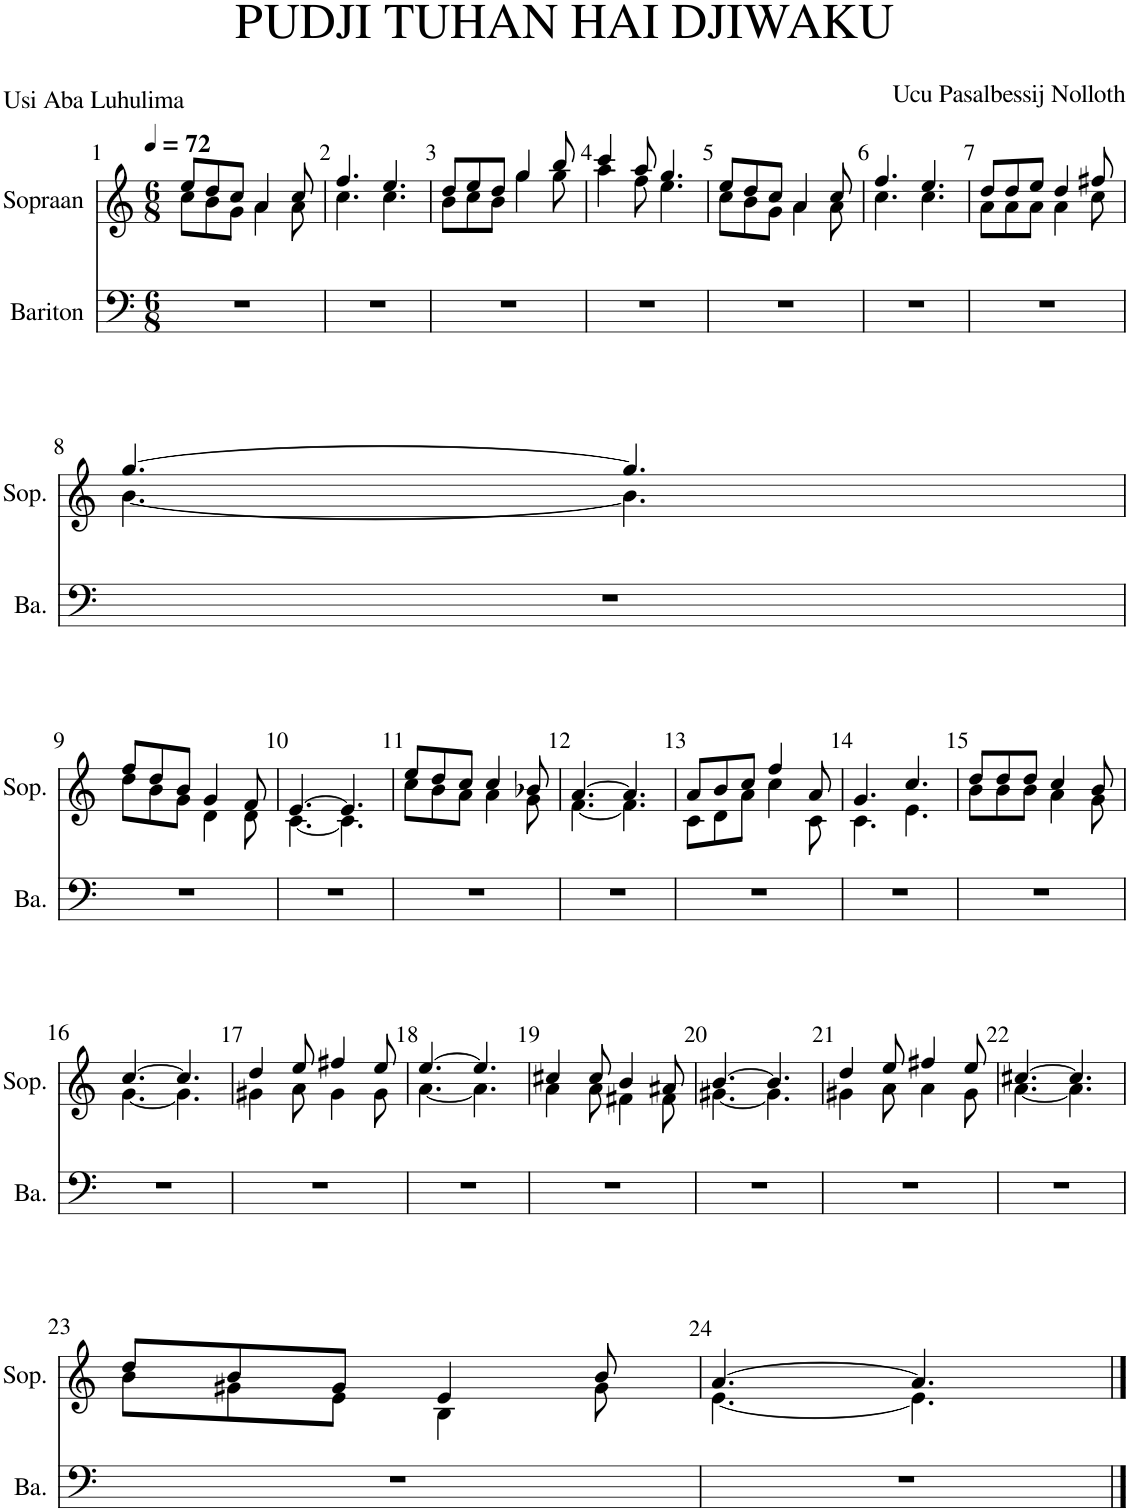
**kern	**kern
*part2	*part1
*staff2	*staff1
*I"Bariton	*I"Sopraan
*I'Ba.	*I'Sop.
*clefF4	*clefG2
*k[]	*k[]
*M6/8	*M6/8
*MM72	*MM72
=1	=1
*	*^
2.r	8ee/L	8cc\L
.	8dd/	8b\
.	8cc/J	8g\J
.	4a/	4a\
.	8cc/	8a\
=2	=2	=2
2.r	4.ff/	4.cc\
.	4.ee/	4.cc\
=3	=3	=3
2.r	8dd/L	8b\L
.	8ee/	8cc\
.	8dd/J	8b\J
.	4gg/	4gg\
.	8bb/	8gg\
=4	=4	=4
2.r	4ccc/	4aa\
.	8aa/	8ff\
.	4.gg/	4.ee\
=5	=5	=5
2.r	8ee/L	8cc\L
.	8dd/	8b\
.	8cc/J	8g\J
.	4a/	4a\
.	8cc/	8a\
=6	=6	=6
2.r	4.ff/	4.cc\
.	4.ee/	4.cc\
=7	=7	=7
2.r	8dd/L	8a\L
.	8dd/	8a\
.	8ee/J	8a\J
.	4dd/	4a\
.	8ff#X/	8cc\
!!LO:LB:g=z	!!
=8	=8	=8
2.r	[4.gg/	[4.b\
.	4.gg/]	4.b\]
!!LO:LB:g=z	!!
=9	=9	=9
2.r	8ff/L	8dd\L
.	8dd/	8b\
.	8b/J	8g\J
.	4g/	4d\
.	8f/	8d\
=10	=10	=10
2.r	[4.e/	[4.c\
.	4.e/]	4.c\]
=11	=11	=11
2.r	8ee/L	8cc\L
.	8dd/	8b\
.	8cc/J	8a\J
.	4cc/	4a\
.	8b-X/	8g\
=12	=12	=12
2.r	[4.a/	[4.f\
.	4.a/]	4.f\]
=13	=13	=13
2.r	8a/L	8c\L
.	8b/	8d\
.	8cc/J	8a\J
.	4ff/	4cc\
.	8a/	8c\
=14	=14	=14
2.r	4.g/	4.c\
.	4.cc/	4.e\
=15	=15	=15
2.r	8dd/L	8b\L
.	8dd/	8b\
.	8dd/J	8b\J
.	4cc/	4a\
.	8b/	8g\
!!LO:LB:g=z	!!
=16	=16	=16
2.r	[4.cc/	[4.g\
.	4.cc/]	4.g\]
=17	=17	=17
2.r	4dd/	4g#X\
.	8ee/	8a\
.	4ff#X/	4g#\
.	8ee/	8g#\
=18	=18	=18
2.r	[4.ee/	[4.a\
.	4.ee/]	4.a\]
=19	=19	=19
2.r	4cc#X/	4a\
.	8cc#/	8a\
.	4b/	4f#X\
.	8a#X/	8f#\
=20	=20	=20
2.r	[4.b/	[4.g#X\
.	4.b/]	4.g#\]
=21	=21	=21
2.r	4dd/	4g#X\
.	8ee/	8a\
.	4ff#X/	4a\
.	8ee/	8g#\
=22	=22	=22
2.r	[4.cc#X/	[4.a\
.	4.cc#/]	4.a\]
!!LO:LB:g=z	!!
=23	=23	=23
2.r	8dd/L	8b\L
.	8b/	8g#X\
.	8g#/J	8e\J
.	4e/	4B\
.	8b/	8g#\
=24	=24	=24
2.r	[4.a/	[4.e\
.	4.a/]	4.e\]
*	*v	*v
==	==
*-	*-
